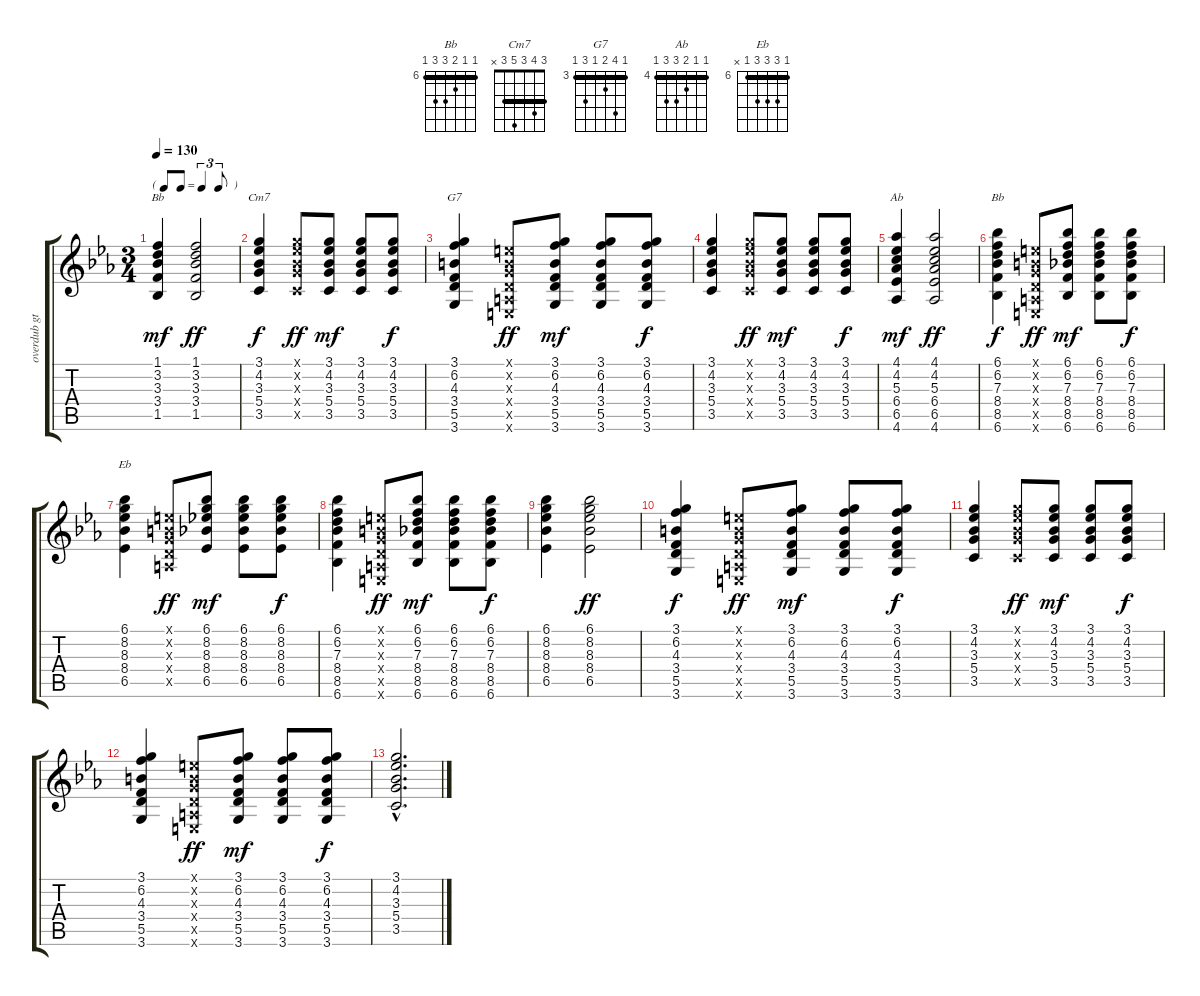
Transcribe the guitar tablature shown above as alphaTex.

\track ("overdub gtr I" "overdub gt") {instrument electricguitarjazz}
\staff {score tabs}
\tuning (E4 B3 G3 D3 A2 E2) {hide}
\chord ("Bb" 1 3 3 3 1 x) {barre 1}
\chord ("Cm7" 3 4 3 5 3 x) {barre 3}
\chord ("G7" 3 6 4 3 5 3) {firstfret 3 barre 3}
\chord ("Ab" 4 4 5 6 6 4) {firstfret 4 barre 4}
\chord ("Bb" 6 6 7 8 8 6) {firstfret 6 barre 6}
\chord ("Eb" 6 8 8 8 6 x) {firstfret 6 barre 6}
\ts (3 4)
\tf triplet8th
\tempo 130
\clef g2
\ks cminor
(1.1 3.2 3.3 3.4 1.5).4{ch "Bb" dy mf} (1.1 3.2 3.3 3.4 1.5).2{dy ff} |
(3.1 4.2 3.3 5.4 3.5).4{ch "Cm7" dy f} (3.1{x} 4.2{x} 3.3{x} 5.4{x} 3.5{x}).8{dy ff} (3.1 4.2 3.3 5.4 3.5).8{dy mf} (3.1 4.2 3.3 5.4 3.5).8 (3.1 4.2 3.3 5.4 3.5).8{dy f} |
(3.1 6.2 4.3 3.4 5.5 3.6).4{ch "G7"} (0.1{x} 0.2{x} 0.3{x} 0.4{x} 0.5{x} 0.6{x}).8{dy ff} (3.1 6.2 4.3 3.4 5.5 3.6).8{dy mf} (3.1 6.2 4.3 3.4 5.5 3.6).8 (3.1 6.2 4.3 3.4 5.5 3.6).8{dy f} |
(3.1 4.2 3.3 5.4 3.5).4 (3.1{x} 4.2{x} 3.3{x} 5.4{x} 3.5{x}).8{dy ff} (3.1 4.2 3.3 5.4 3.5).8{dy mf} (3.1 4.2 3.3 5.4 3.5).8 (3.1 4.2 3.3 5.4 3.5).8{dy f} |
(4.1 4.2 5.3 6.4 6.5 4.6).4{ch "Ab" dy mf} (4.1 4.2 5.3 6.4 6.5 4.6).2{dy ff} |
(6.1 6.2 7.3 8.4 8.5 6.6).4{ch "Bb" dy f} (0.1{x} 0.2{x} 0.3{x} 0.4{x} 0.5{x} 0.6{x}).8{dy ff} (6.1 6.2 7.3 8.4 8.5 6.6).8{dy mf} (6.1 6.2 7.3 8.4 8.5 6.6).8 (6.1 6.2 7.3 8.4 8.5 6.6).8{dy f} |
(6.1 8.2 8.3 8.4 6.5).4{ch "Eb"} (0.1{x} 0.2{x} 0.3{x} 0.4{x} 0.5{x}).8{dy ff} (6.1 8.2 8.3 8.4 6.5).8{dy mf} (6.1 8.2 8.3 8.4 6.5).8 (6.1 8.2 8.3 8.4 6.5).8{dy f} |
(6.1 6.2 7.3 8.4 8.5 6.6).4 (0.1{x} 0.2{x} 0.3{x} 0.4{x} 0.5{x} 0.6{x}).8{dy ff} (6.1 6.2 7.3 8.4 8.5 6.6).8{dy mf} (6.1 6.2 7.3 8.4 8.5 6.6).8 (6.1 6.2 7.3 8.4 8.5 6.6).8{dy f} |
(6.1 8.2 8.3 8.4 6.5).4 (6.1 8.2 8.3 8.4 6.5).2{dy ff} |
(3.1 6.2 4.3 3.4 5.5 3.6).4{dy f} (0.1{x} 0.2{x} 0.3{x} 0.4{x} 0.5{x} 0.6{x}).8{dy ff} (3.1 6.2 4.3 3.4 5.5 3.6).8{dy mf} (3.1 6.2 4.3 3.4 5.5 3.6).8 (3.1 6.2 4.3 3.4 5.5 3.6).8{dy f} |
(3.1 4.2 3.3 5.4 3.5).4 (3.1{x} 4.2{x} 3.3{x} 5.4{x} 3.5{x}).8{dy ff} (3.1 4.2 3.3 5.4 3.5).8{dy mf} (3.1 4.2 3.3 5.4 3.5).8 (3.1 4.2 3.3 5.4 3.5).8{dy f} |
(3.1 6.2 4.3 3.4 5.5 3.6).4 (0.1{x} 0.2{x} 0.3{x} 0.4{x} 0.5{x} 0.6{x}).8{dy ff} (3.1 6.2 4.3 3.4 5.5 3.6).8{dy mf} (3.1 6.2 4.3 3.4 5.5 3.6).8 (3.1 6.2 4.3 3.4 5.5 3.6).8{dy f} |
(3.1{hac} 4.2{hac} 3.3{hac} 5.4{hac} 3.5{hac}).2{d}
